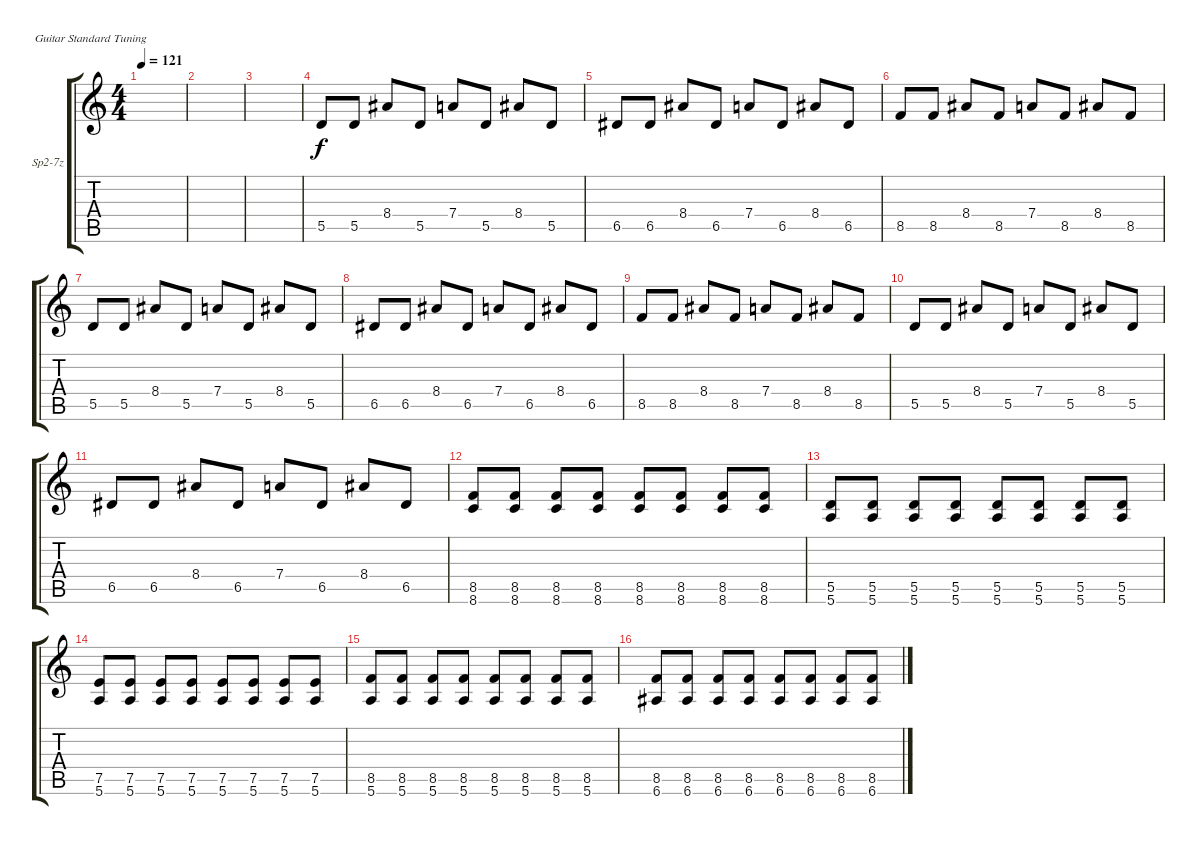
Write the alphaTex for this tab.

\defaultSystemsLayout 4
\bracketExtendMode groupsimilarinstruments
\firstSystemTrackNameOrientation horizontal
\otherSystemsTrackNameOrientation horizontal
\track ("EGW2" "Sp2-7z") {instrument overdrivenguitar}
\staff {score tabs}
\tuning (E4 B3 G3 D3 A2 E2)
\ts (4 4)
\tempo 121
\clef g2
\ks c
|
|
|
5.5.8 5.5.8 8.4.8 5.5.8 7.4.8 5.5.8 8.4.8 5.5.8 |
6.5.8 6.5.8 8.4.8 6.5.8 7.4.8 6.5.8 8.4.8 6.5.8 |
8.5.8 8.5.8 8.4.8 8.5.8 7.4.8 8.5.8 8.4.8 8.5.8 |
5.5.8 5.5.8 8.4.8 5.5.8 7.4.8 5.5.8 8.4.8 5.5.8 |
6.5.8 6.5.8 8.4.8 6.5.8 7.4.8 6.5.8 8.4.8 6.5.8 |
8.5.8 8.5.8 8.4.8 8.5.8 7.4.8 8.5.8 8.4.8 8.5.8 |
5.5.8 5.5.8 8.4.8 5.5.8 7.4.8 5.5.8 8.4.8 5.5.8 |
6.5.8 6.5.8 8.4.8 6.5.8 7.4.8 6.5.8 8.4.8 6.5.8 |
(8.5 8.6).8 (8.5 8.6).8 (8.5 8.6).8 (8.5 8.6).8 (8.5 8.6).8 (8.5 8.6).8 (8.5 8.6).8 (8.5 8.6).8 |
(5.5 5.6).8 (5.5 5.6).8 (5.5 5.6).8 (5.6 5.5).8 (5.5 5.6).8 (5.6 5.5).8 (5.5 5.6).8 (5.6 5.5).8 |
(5.6 7.5).8 (5.6 7.5).8 (5.6 7.5).8 (5.6 7.5).8 (5.6 7.5).8 (5.6 7.5).8 (5.6 7.5).8 (5.6 7.5).8 |
(8.5 5.6).8 (8.5 5.6).8 (8.5 5.6).8 (5.6 8.5).8 (8.5 5.6).8 (5.6 8.5).8 (8.5 5.6).8 (5.6 8.5).8 |
(6.6 8.5).8 (6.6 8.5).8 (6.6 8.5).8 (6.6 8.5).8 (6.6 8.5).8 (6.6 8.5).8 (6.6 8.5).8 (6.6 8.5).8
